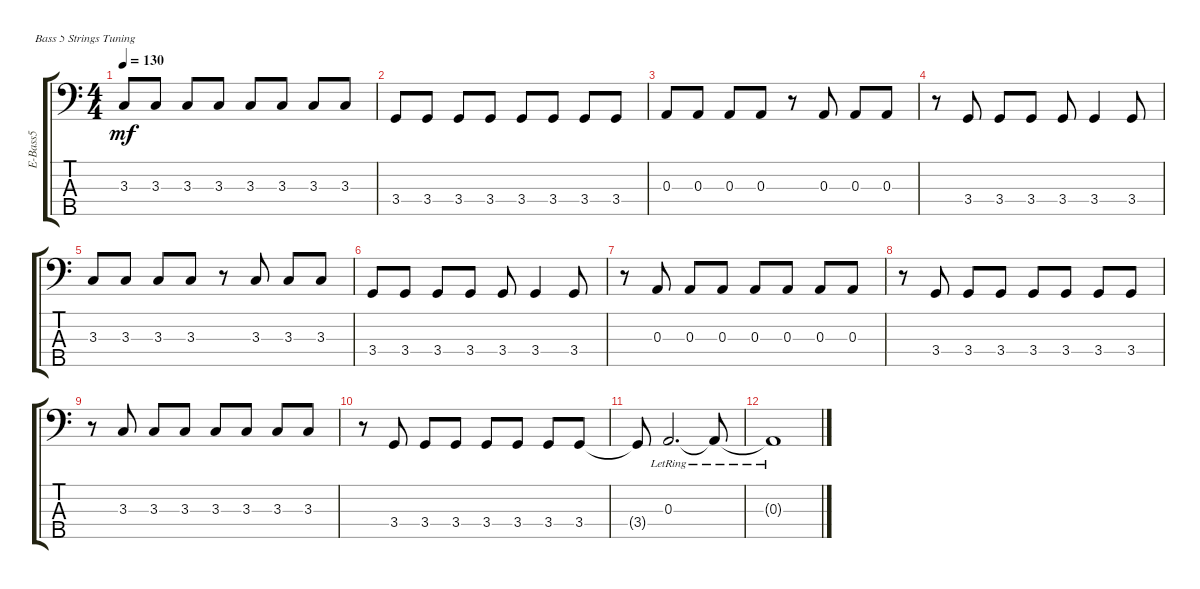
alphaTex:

\defaultSystemsLayout 4
\track ("Electric Bass" "E-Bass5") {instrument electricbassfinger}
\staff {score tabs}
\tuning (G2 D2 A1 E1 B0)
\ts (4 4)
\tempo 130
\clef f4
\ks c
3.3.8{dy mf} 3.3.8 3.3.8 3.3.8 3.3.8 3.3.8 3.3.8 3.3.8 |
3.4.8 3.4.8 3.4.8 3.4.8 3.4.8 3.4.8 3.4.8 3.4.8 |
0.3.8 0.3.8 0.3.8 0.3.8 r.8 0.3.8 0.3.8 0.3.8 |
r.8 3.4.8 3.4.8 3.4.8 3.4.8 3.4.4 3.4.8 |
3.3.8 3.3.8 3.3.8 3.3.8 r.8 3.3.8 3.3.8 3.3.8 |
3.4.8 3.4.8 3.4.8 3.4.8 3.4.8 3.4.4 3.4.8 |
r.8 0.3.8 0.3.8 0.3.8 0.3.8 0.3.8 0.3.8 0.3.8 |
r.8 3.4.8 3.4.8 3.4.8 3.4.8 3.4.8 3.4.8 3.4.8 |
r.8 3.3.8 3.3.8 3.3.8 3.3.8 3.3.8 3.3.8 3.3.8 |
r.8 3.4.8 3.4.8 3.4.8 3.4.8 3.4.8 3.4.8 3.4.8 |
3.4{t}.8 0.3{lr}.2{d} 0.3{lr t}.8 |
0.3{lr t}.1
